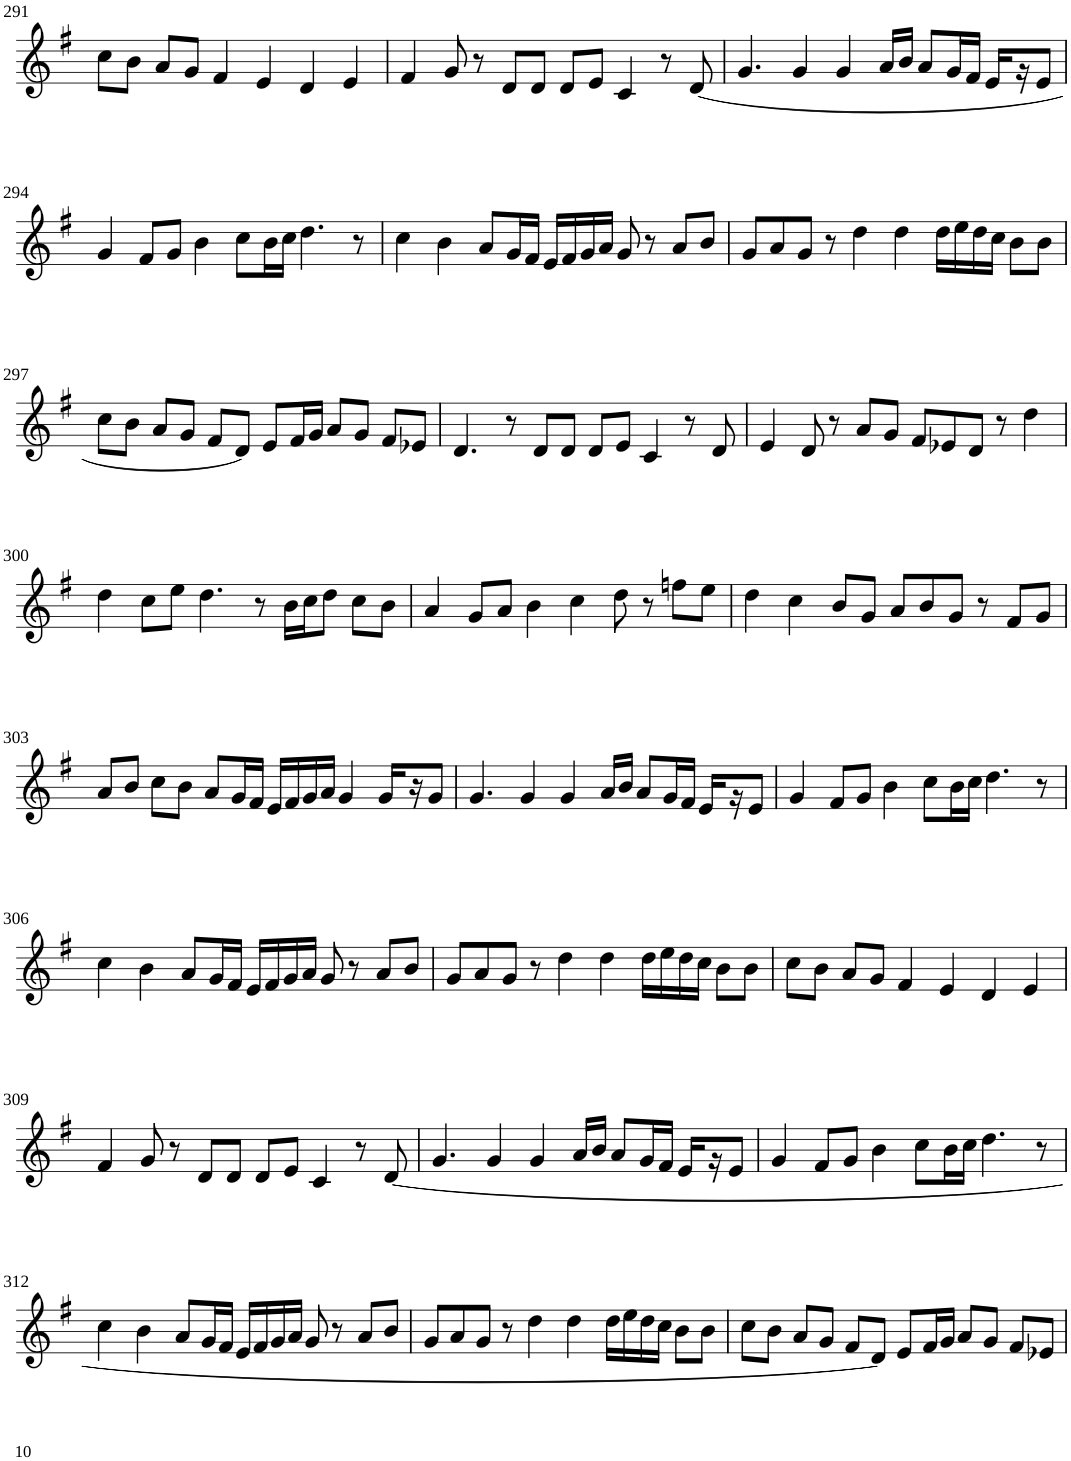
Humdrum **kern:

**kern
*part1
*staff1
*I"Violin
!!LO:PB:g=z
*clefG2
*k[f#]
*G:
*M6/4
=291
8cc\L
8b\J
8a/L
8g/J
4f#/
4e/
4d/
4e/
=292
4f#/
8g/
8r
8d/L
8d/J
8d/L
8e/J
4c/
8r
[8d/
=293
4.g/
4g/
4g/
16a/LL
16b/JJ
8a/L
16g/L
16f#/JJ
16e/LL
16r
8e/J
!!LO:LB:g=z
=294
4g/
8f#/L
8g/J
4b\
8cc\L
16b\L
16cc\JJ
4.dd\
8r
=295
4cc\
4b\
8a/L
16g/L
16f#/JJ
16e/LL
16f#/
16g/
16a/JJ
8g/
8r
8a/L
8b/J
=296
8g/L
8a/
8g/J
8r
4dd\
4dd\
16dd\LL
16ee\
16dd\
16cc\JJ
8b\L
8b\J
!!LO:LB:g=z
=297
8cc\L
8b\J
8a/L
8g/J
8f#/L
8d/J]
8e/L
16f#/L
16g/JJ
8a/L
8g/J
8f#/L
8e-X/J
=298
4.d/
8r
8d/L
8d/J
8d/L
8e/J
4c/
8r
8d/
=299
4e/
8d/
8r
8a/L
8g/J
8f#/L
8e-X/
8d/J
8r
4dd\
!!LO:LB:g=z
=300
4dd\
8cc\L
8ee\J
4.dd\
8r
16b\LL
16cc\J
8dd\J
8cc\L
8b\J
=301
4a/
8g/L
8a/J
4b\
4cc\
8dd\
8r
8ffn\L
8ee\J
=302
4dd\
4cc\
8b/L
8g/J
8a/L
8b/
8g/J
8r
8f#/L
8g/J
!!LO:LB:g=z
=303
8a/L
8b/J
8cc\L
8b\J
8a/L
16g/L
16f#/JJ
16e/LL
16f#/
16g/
16a/JJ
4g/
16g/LL
16r
8g/J
=304
4.g/
4g/
4g/
16a/LL
16b/JJ
8a/L
16g/L
16f#/JJ
16e/LL
16r
8e/J
=305
4g/
8f#/L
8g/J
4b\
8cc\L
16b\L
16cc\JJ
4.dd\
8r
!!LO:LB:g=z
=306
4cc\
4b\
8a/L
16g/L
16f#/JJ
16e/LL
16f#/
16g/
16a/JJ
8g/
8r
8a/L
8b/J
=307
8g/L
8a/
8g/J
8r
4dd\
4dd\
16dd\LL
16ee\
16dd\
16cc\JJ
8b\L
8b\J
=308
8cc\L
8b\J
8a/L
8g/J
4f#/
4e/
4d/
4e/
!!LO:LB:g=z
=309
4f#/
8g/
8r
8d/L
8d/J
8d/L
8e/J
4c/
8r
[8d/
=310
4.g/
4g/
4g/
16a/LL
16b/JJ
8a/L
16g/L
16f#/JJ
16e/LL
16r
8e/J
=311
4g/
8f#/L
8g/J
4b\
8cc\L
16b\L
16cc\JJ
4.dd\
8r
!!LO:LB:g=z
=312
4cc\
4b\
8a/L
16g/L
16f#/JJ
16e/LL
16f#/
16g/
16a/JJ
8g/
8r
8a/L
8b/J
=313
8g/L
8a/
8g/J
8r
4dd\
4dd\
16dd\LL
16ee\
16dd\
16cc\JJ
8b\L
8b\J
=314
8cc\L
8b\J
8a/L
8g/J
8f#/L
8d/J]
8e/L
16f#/L
16g/JJ
8a/L
8g/J
8f#/L
8e-X/J
=
*-
